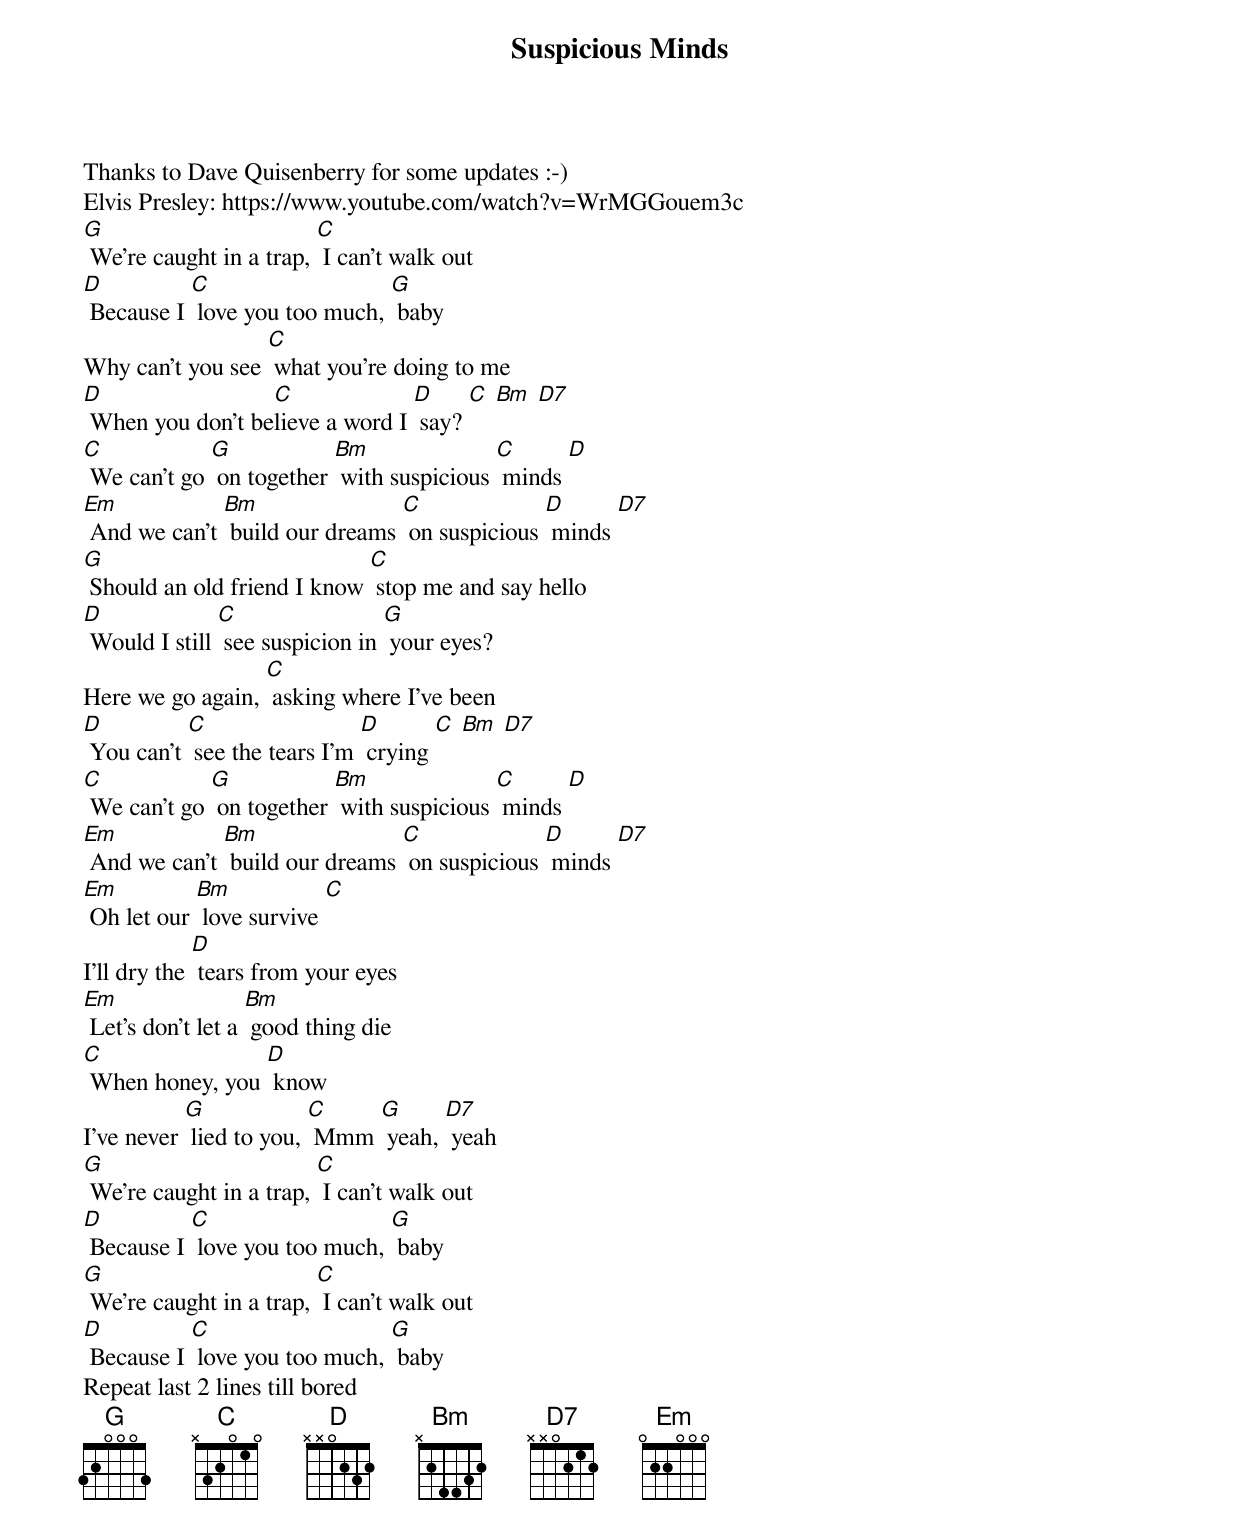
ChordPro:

{t: Suspicious Minds }
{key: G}
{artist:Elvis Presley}
Thanks to Dave Quisenberry for some updates :-)
Elvis Presley: https://www.youtube.com/watch?v=WrMGGouem3c
{c: }
[G] We're caught in a trap, [C] I can't walk out
[D] Because I [C] love you too much, [G] baby
Why can't you see [C] what you're doing to me
[D] When you don't be[C]lieve a word I [D] say? [C] [Bm] [D7]
{c: }
[C] We can't go [G] on together [Bm] with suspicious [C] minds [D]
[Em] And we can't [Bm] build our dreams [C] on suspicious [D] minds [D7]
{c: }
[G] Should an old friend I know [C] stop me and say hello
[D] Would I still [C] see suspicion in [G] your eyes?
Here we go again, [C] asking where I've been
[D] You can't [C] see the tears I'm [D] crying [C] [Bm] [D7]
{c: }
[C] We can't go [G] on together [Bm] with suspicious [C] minds [D]
[Em] And we can't [Bm] build our dreams [C] on suspicious [D] minds [D7]
{c: }
[Em] Oh let our [Bm] love survive [C]
I'll dry the [D] tears from your eyes
[Em] Let's don't let a [Bm] good thing die
[C] When honey, you [D] know
I've never [G] lied to you, [C] Mmm [G] yeah, [D7] yeah
{c: }
[G] We're caught in a trap, [C] I can't walk out
[D] Because I [C] love you too much, [G] baby
{c: }
[G] We're caught in a trap, [C] I can't walk out
[D] Because I [C] love you too much, [G] baby
{c: }
Repeat last 2 lines till bored
